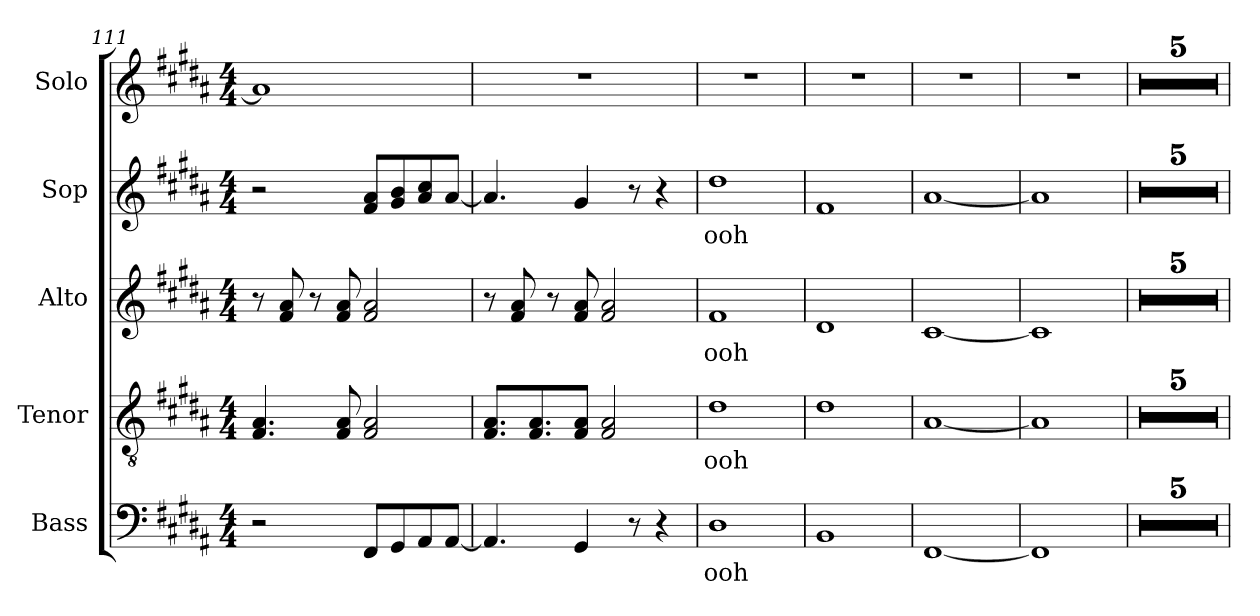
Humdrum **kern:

**kern	**text	**kern	**text	**kern	**text	**kern	**text	**kern
*part5	*part5	*part4	*part4	*part3	*part3	*part2	*part2	*part1
*staff5	*staff5	*staff4	*staff4	*staff3	*staff3	*staff2	*staff2	*staff1
*I"Bass	*	*I"Tenor	*	*I"Alto	*	*I"Sop	*	*I"Solo
*clefF4	*	*clefGv2	*	*clefG2	*	*clefG2	*	*clefG2
*k[f#c#g#d#a#]	*	*k[f#c#g#d#a#]	*	*k[f#c#g#d#a#]	*	*k[f#c#g#d#a#]	*	*k[f#c#g#d#a#]
*M4/4	*	*M4/4	*	*M4/4	*	*M4/4	*	*M4/4
=111	=111	=111	=111	=111	=111	=111	=111	=111
2r	.	4.F#/ 4.A#/	.	8r	.	2r	.	1a#]
.	.	.	.	8f#/ 8a#/	.	.	.	.
.	.	.	.	8r	.	.	.	.
.	.	8F#/ 8A#/	.	8f#/ 8a#/	.	.	.	.
8FF#/L	.	2F#/ 2A#/	.	2f#/ 2a#/	.	8f#/ 8a#/L	.	.
8GG#/	.	.	.	.	.	8g#/ 8b/	.	.
8AA#/	.	.	.	.	.	8a#/ 8cc#/	.	.
[8AA#/J	.	.	.	.	.	[8a#/J	.	.
!!LO:PB:g=z
=112	=112	=112	=112	=112	=112	=112	=112	=112
4.AA#/]	.	8.F#/ 8.A#/L	.	8r	.	4.a#/]	.	1r
.	.	.	.	8f#/ 8a#/	.	.	.	.
.	.	8.F#/ 8.A#/	.	.	.	.	.	.
.	.	.	.	8r	.	.	.	.
4GG#/	.	8F#/ 8A#/J	.	8f#/ 8a#/	.	4g#/	.	.
.	.	2F#/ 2A#/	.	2f#/ 2a#/	.	.	.	.
8r	.	.	.	.	.	8r	.	.
4r	.	.	.	.	.	4r	.	.
=113	=113	=113	=113	=113	=113	=113	=113	=113
!	!LO:LY:b	!	!LO:LY:b	!	!LO:LY:b	!	!LO:LY:b	!
1D#	ooh	1d#	ooh	1f#	ooh	1dd#	ooh	1r
=114	=114	=114	=114	=114	=114	=114	=114	=114
1BB	.	1d#	.	1d#	.	1f#	.	1r
=115	=115	=115	=115	=115	=115	=115	=115	=115
[1FF#	.	[1A#	.	[1c#	.	[1a#	.	1r
=116	=116	=116	=116	=116	=116	=116	=116	=116
1FF#]	.	1A#]	.	1c#]	.	1a#]	.	1r
=117	=117	=117	=117	=117	=117	=117	=117	=117
1r	.	1r	.	1r	.	1r	.	1r
=118	=118	=118	=118	=118	=118	=118	=118	=118
1r	.	1r	.	1r	.	1r	.	1r
=119	=119	=119	=119	=119	=119	=119	=119	=119
1r	.	1r	.	1r	.	1r	.	1r
=120	=120	=120	=120	=120	=120	=120	=120	=120
1r	.	1r	.	1r	.	1r	.	1r
=121	=121	=121	=121	=121	=121	=121	=121	=121
1r	.	1r	.	1r	.	1r	.	1r
=	=	=	=	=	=	=	=	=
*-	*-	*-	*-	*-	*-	*-	*-	*-
